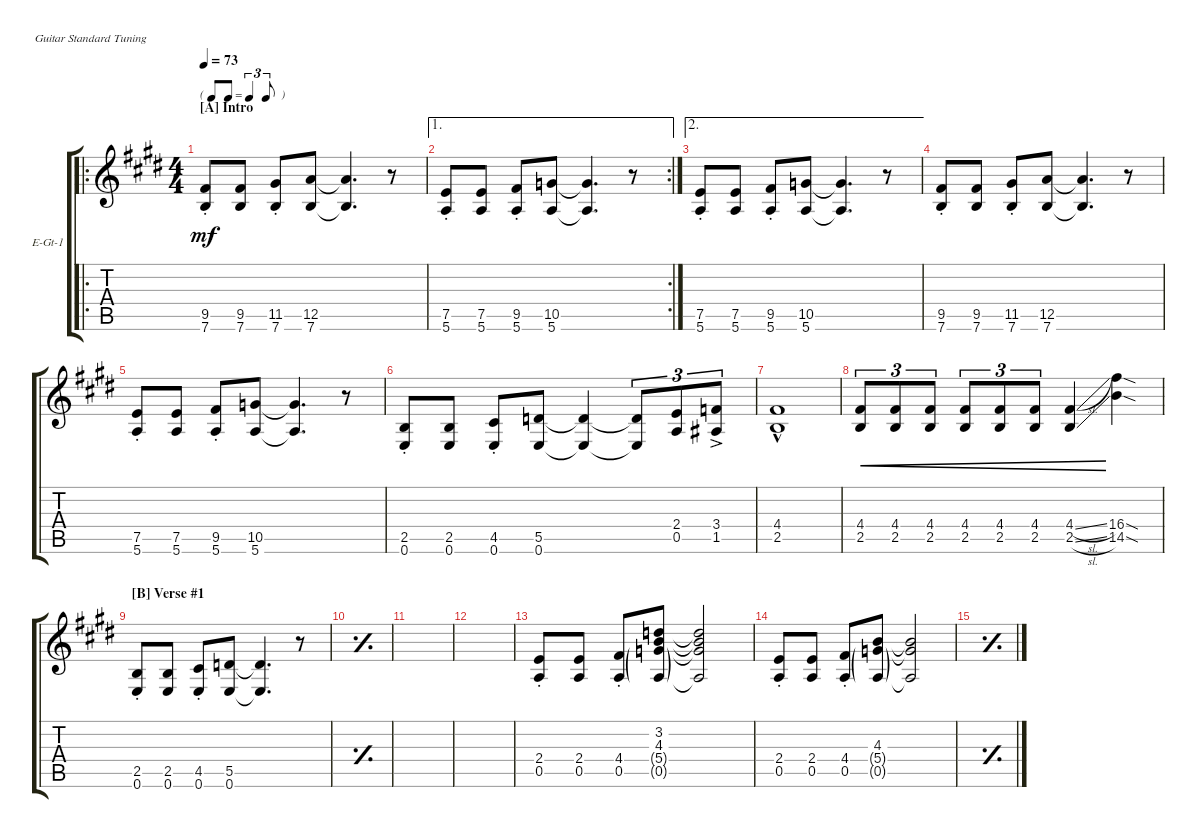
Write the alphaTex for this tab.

\defaultSystemsLayout 4
\bracketExtendMode groupsimilarinstruments
\firstSystemTrackNameOrientation horizontal
\otherSystemsTrackNameOrientation horizontal
\track ("Electric Guitar #1" "E-Gt-1") {instrument electricguitarclean}
\staff {score tabs}
\tuning (E4 B3 G3 D3 A2 E2)
\ro
\ts (4 4)
\tf triplet8th
\section ("A" "Intro")
\tempo 73
\clef g2
\ks e
(9.5{st} 7.6{st}).8{dy mf instrument electricguitarclean} (9.5 7.6).8 (11.5{st} 7.6{st}).8 (12.5 7.6).8 (12.5{t} 7.6{t}).4{d} r.8 |
\ae 1
\rc 2
(7.5{st} 5.6{st}).8 (7.5 5.6).8 (9.5{st} 5.6{st}).8 (10.5 5.6).8 (5.6{t} 10.5{t}).4{d} r.8 |
\ae 2
(7.5{st} 5.6{st}).8 (7.5 5.6).8 (9.5{st} 5.6{st}).8 (10.5 5.6).8 (10.5{t} 5.6{t}).4{d} r.8 |
(9.5{st} 7.6{st}).8 (9.5 7.6).8 (11.5{st} 7.6{st}).8 (12.5 7.6).8 (12.5{t} 7.6{t}).4{d} r.8 |
(7.5{st} 5.6{st}).8 (7.5 5.6).8 (9.5{st} 5.6{st}).8 (10.5 5.6).8 (5.6{t} 10.5{t}).4{d} r.8 |
(2.5{st} 0.6{st}).8 (2.5 0.6).8 (4.5{st} 0.6{st}).8 (5.5 0.6).8 (5.5{t} 0.6{t}).4 (5.5{t} 0.6{t}).8{tu (3 2)} (2.4 0.5).8{tu (3 2)} (3.4{ac} 1.5{ac}).8{tu (3 2)} |
(2.5{hac} 4.4).1 |
(4.4 2.5).8{tu (3 2) cre} (4.4 2.5).8{tu (3 2) cre} (4.4 2.5).8{tu (3 2) cre} (4.4 2.5).8{tu (3 2) cre} (4.4 2.5).8{tu (3 2) cre} (4.4 2.5).8{tu (3 2) cre} (2.5{sl} 4.4{sl}).4{cre} (16.4{sod} 14.5{sod}).4 |
\section ("B" "Verse #1")
(2.5{st} 0.6{st}).8 (2.5 0.6).8 (4.5{st} 0.6{st}).8 (5.5 0.6).8 (5.5{t} 0.6{t}).4{d} r.8 |
\simile simple
|
|
|
\simile none
(2.4{st} 0.5{st}).8 (2.4 0.5).8 (4.4{st} 0.5{st}).8 (3.2 4.3 5.4{g} 0.5{g}).8 (3.2{t} 4.3{t} 5.4{t} 0.5{t}).2 |
(2.4{st} 0.5{st}).8 (0.5 2.4).8 (4.4{st} 0.5{st}).8 (4.3 5.4{g} 0.5{g}).8 (0.5{t} 5.4{t} 4.3{t}).2 |
\simile simple
